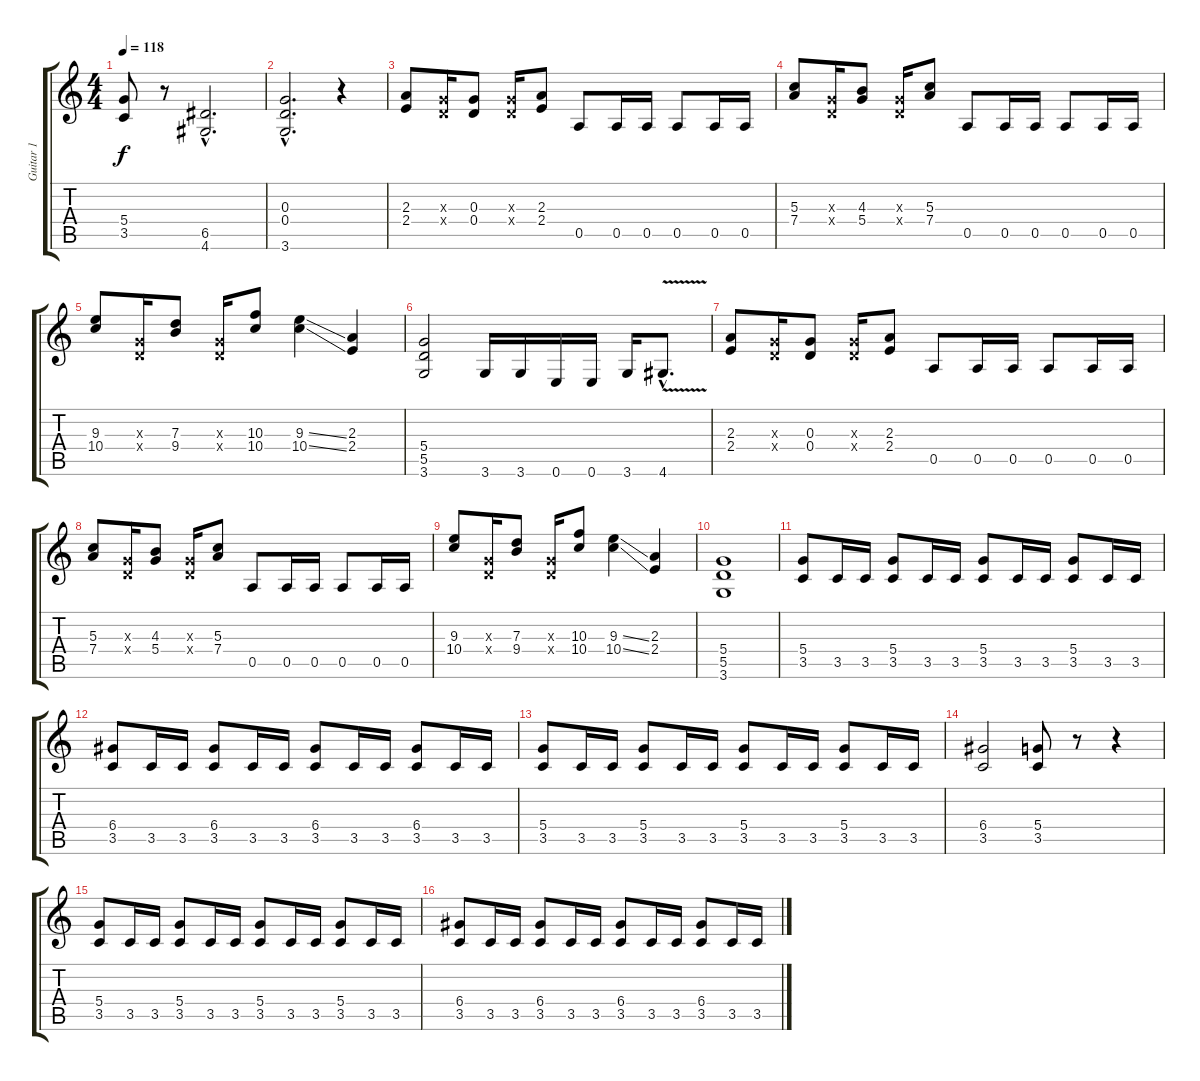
\track ("Guitar 1" "Guitar 1") {instrument overdrivenguitar}
\staff {score tabs}
\tuning (E4 B3 G3 D3 A2 E2) {hide}
\ts (4 4)
\tempo 118
\clef g2
\ks c
(5.4 3.5).8{dy f} r.8 (6.5{hac} 4.6{hac}).2{d} |
(0.3{hac} 0.4{hac} 3.6{hac}).2{d} r.4 |
(2.3 2.4).8 (0.3{x} 0.4{x}).16 (0.3 0.4).8 (0.3{x} 0.4{x}).16 (2.3 2.4).8 0.5.8 0.5.16 0.5.16 0.5.8 0.5.16 0.5.16 |
(5.3 7.4).8 (0.3{x} 0.4{x}).16 (4.3 5.4).8 (0.3{x} 0.4{x}).16 (5.3 7.4).8 0.5.8 0.5.16 0.5.16 0.5.8 0.5.16 0.5.16 |
(9.3 10.4).8 (0.3{x} 0.4{x}).16 (7.3 9.4).8 (0.3{x} 0.4{x}).16 (10.3 10.4).8 (9.3{ss} 10.4{ss}).4 (2.3 2.4).4 |
(5.4 5.5 3.6).2 3.6.16 3.6.16 0.6.16 0.6.16 3.6.16 4.6{v hac}.8{d} |
(2.3 2.4).8 (0.3{x} 0.4{x}).16 (0.3 0.4).8 (0.3{x} 0.4{x}).16 (2.3 2.4).8 0.5.8 0.5.16 0.5.16 0.5.8 0.5.16 0.5.16 |
(5.3 7.4).8 (0.3{x} 0.4{x}).16 (4.3 5.4).8 (0.3{x} 0.4{x}).16 (5.3 7.4).8 0.5.8 0.5.16 0.5.16 0.5.8 0.5.16 0.5.16 |
(9.3 10.4).8 (0.3{x} 0.4{x}).16 (7.3 9.4).8 (0.3{x} 0.4{x}).16 (10.3 10.4).8 (9.3{ss} 10.4{ss}).4 (2.3 2.4).4 |
(5.4 5.5 3.6).1 |
(5.4 3.5).8 3.5.16 3.5.16 (5.4 3.5).8 3.5.16 3.5.16 (5.4 3.5).8 3.5.16 3.5.16 (5.4 3.5).8 3.5.16 3.5.16 |
(6.4 3.5).8 3.5.16 3.5.16 (6.4 3.5).8 3.5.16 3.5.16 (6.4 3.5).8 3.5.16 3.5.16 (6.4 3.5).8 3.5.16 3.5.16 |
(5.4 3.5).8 3.5.16 3.5.16 (5.4 3.5).8 3.5.16 3.5.16 (5.4 3.5).8 3.5.16 3.5.16 (5.4 3.5).8 3.5.16 3.5.16 |
(6.4 3.5).2 (5.4 3.5).8 r.8 r.4 |
(5.4 3.5).8 3.5.16 3.5.16 (5.4 3.5).8 3.5.16 3.5.16 (5.4 3.5).8 3.5.16 3.5.16 (5.4 3.5).8 3.5.16 3.5.16 |
(6.4 3.5).8 3.5.16 3.5.16 (6.4 3.5).8 3.5.16 3.5.16 (6.4 3.5).8 3.5.16 3.5.16 (6.4 3.5).8 3.5.16 3.5.16
